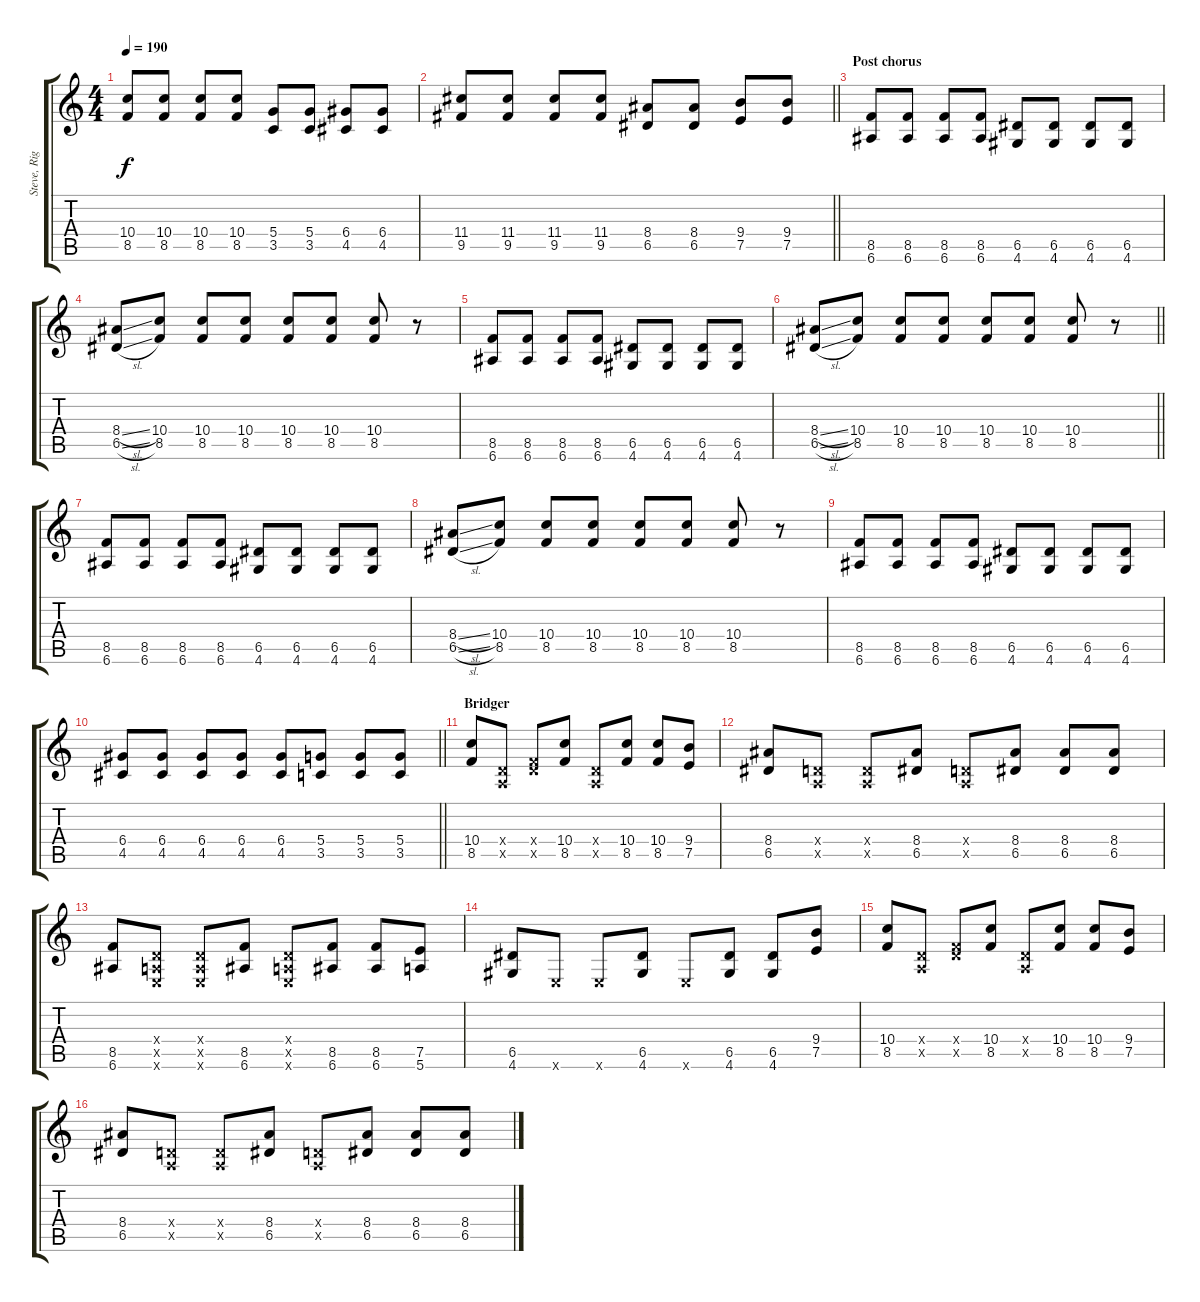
\track ("Steve, Righ? Left" "Steve, Rig") {instrument distortionguitar}
\staff {score tabs}
\tuning (E4 B3 G3 D3 A2 E2) {hide}
\ts (4 4)
\tempo 190
\clef g2
\ks c
(10.4 8.5).8{dy f} (10.4 8.5).8 (10.4 8.5).8 (10.4 8.5).8 (5.4 3.5).8 (5.4 3.5).8 (6.4 4.5).8 (6.4 4.5).8 |
\barLineRight lightlight
(11.4 9.5).8 (11.4 9.5).8 (11.4 9.5).8 (11.4 9.5).8 (8.4 6.5).8 (8.4 6.5).8 (9.4 7.5).8 (9.4 7.5).8 |
\section ("" "Post chorus")
(8.5 6.6).8 (8.5 6.6).8 (8.5 6.6).8 (8.5 6.6).8 (6.5 4.6).8 (6.5 4.6).8 (6.5 4.6).8 (6.5 4.6).8 |
(8.4{sl} 6.5{sl}).8 (10.4 8.5).8 (10.4 8.5).8 (10.4 8.5).8 (10.4 8.5).8 (10.4 8.5).8 (10.4 8.5).8 r.8 |
(8.5 6.6).8 (8.5 6.6).8 (8.5 6.6).8 (8.5 6.6).8 (6.5 4.6).8 (6.5 4.6).8 (6.5 4.6).8 (6.5 4.6).8 |
\barLineRight lightlight
(8.4{sl} 6.5{sl}).8 (10.4 8.5).8 (10.4 8.5).8 (10.4 8.5).8 (10.4 8.5).8 (10.4 8.5).8 (10.4 8.5).8 r.8 |
(8.5 6.6).8 (8.5 6.6).8 (8.5 6.6).8 (8.5 6.6).8 (6.5 4.6).8 (6.5 4.6).8 (6.5 4.6).8 (6.5 4.6).8 |
(8.4{sl} 6.5{sl}).8 (10.4 8.5).8 (10.4 8.5).8 (10.4 8.5).8 (10.4 8.5).8 (10.4 8.5).8 (10.4 8.5).8 r.8 |
(8.5 6.6).8 (8.5 6.6).8 (8.5 6.6).8 (8.5 6.6).8 (6.5 4.6).8 (6.5 4.6).8 (6.5 4.6).8 (6.5 4.6).8 |
\barLineRight lightlight
(6.4 4.5).8 (6.4 4.5).8 (6.4 4.5).8 (6.4 4.5).8 (6.4 4.5).8 (5.4 3.5).8 (5.4 3.5).8 (5.4 3.5).8 |
\section ("" "Bridger")
(10.4 8.5).8 (0.4{x} 0.5{x}).8 (0.4{x} 8.5{x}).8 (10.4 8.5).8 (0.4{x} 0.5{x}).8 (10.4 8.5).8 (10.4 8.5).8 (9.4 7.5).8 |
(8.4 6.5).8 (0.4{x} 0.5{x}).8 (0.4{x} 0.5{x}).8 (8.4 6.5).8 (0.4{x} 0.5{x}).8 (8.4 6.5).8 (8.4 6.5).8 (8.4 6.5).8 |
(8.5 6.6).8 (0.4{x} 0.5{x} 0.6{x}).8 (0.4{x} 0.5{x} 0.6{x}).8 (8.5 6.6).8 (0.4{x} 0.5{x} 0.6{x}).8 (8.5 6.6).8 (8.5 6.6).8 (7.5 5.6).8 |
(6.5 4.6).8 0.6{x}.8 0.6{x}.8 (6.5 4.6).8 0.6{x}.8 (6.5 4.6).8 (6.5 4.6).8 (9.4 7.5).8 |
(10.4 8.5).8 (0.4{x} 0.5{x}).8 (0.4{x} 8.5{x}).8 (10.4 8.5).8 (0.4{x} 0.5{x}).8 (10.4 8.5).8 (10.4 8.5).8 (9.4 7.5).8 |
(8.4 6.5).8 (0.4{x} 0.5{x}).8 (0.4{x} 0.5{x}).8 (8.4 6.5).8 (0.4{x} 0.5{x}).8 (8.4 6.5).8 (8.4 6.5).8 (8.4 6.5).8
